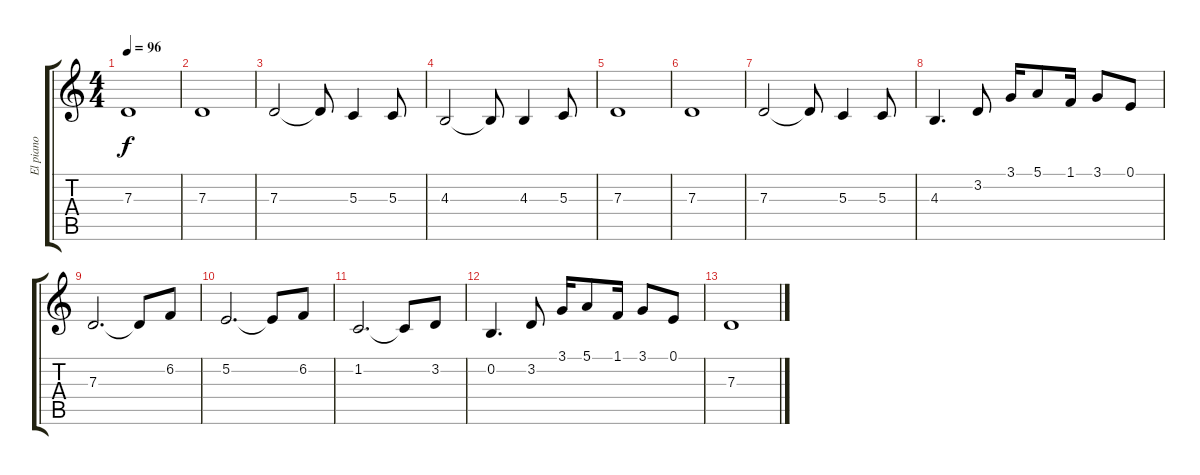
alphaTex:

\track ("El piano" "El piano") {solo instrument electricpiano1}
\staff {score tabs}
\tuning (E4 B3 G3 D3 A2 E2) {hide}
\ts (4 4)
\tempo 96
\clef g2
\ks c
7.3.1{dy f} |
7.3.1 |
7.3.2 7.3{t}.8 5.3.4 5.3.8 |
4.3.2 4.3{t}.8 4.3.4 5.3.8 |
7.3.1 |
7.3.1 |
7.3.2 7.3{t}.8 5.3.4 5.3.8 |
4.3.4{d} 3.2.8 3.1.16 5.1.8 1.1.16 3.1.8 0.1.8 |
7.3.2{d} 7.3{t}.8 6.2.8 |
5.2.2{d} 5.2{t}.8 6.2.8 |
1.2.2{d} 1.2{t}.8 3.2.8 |
0.2.4{d} 3.2.8 3.1.16 5.1.8 1.1.16 3.1.8 0.1.8 |
7.3.1
